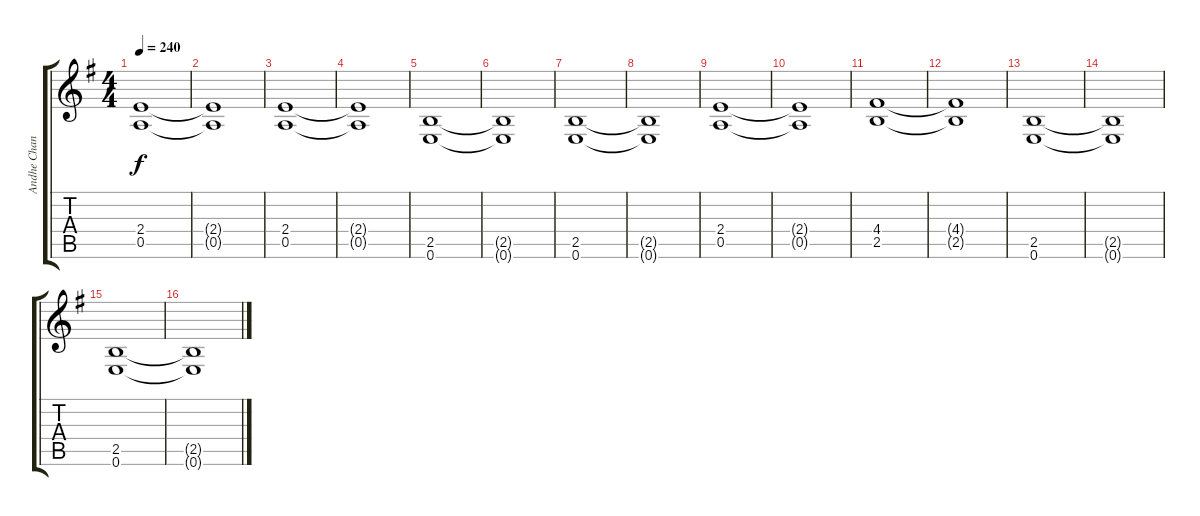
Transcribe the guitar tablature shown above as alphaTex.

\track ("Andhe Chandler (guitar)" "Andhe Chan") {instrument distortionguitar}
\staff {score tabs}
\tuning (E4 B3 G3 D3 A2 E2) {hide}
\ts (4 4)
\tempo 240
\clef g2
\ks eminor
(2.4 0.5).1{dy f} |
(2.4{t} 0.5{t}).1 |
(2.4 0.5).1 |
(2.4{t} 0.5{t}).1 |
(2.5 0.6).1 |
(2.5{t} 0.6{t}).1 |
(2.5 0.6).1 |
(2.5{t} 0.6{t}).1 |
(2.4 0.5).1 |
(2.4{t} 0.5{t}).1 |
(4.4 2.5).1 |
(4.4{t} 2.5{t}).1 |
(2.5 0.6).1 |
(2.5{t} 0.6{t}).1 |
(2.5 0.6).1 |
(2.5{t} 0.6{t}).1
